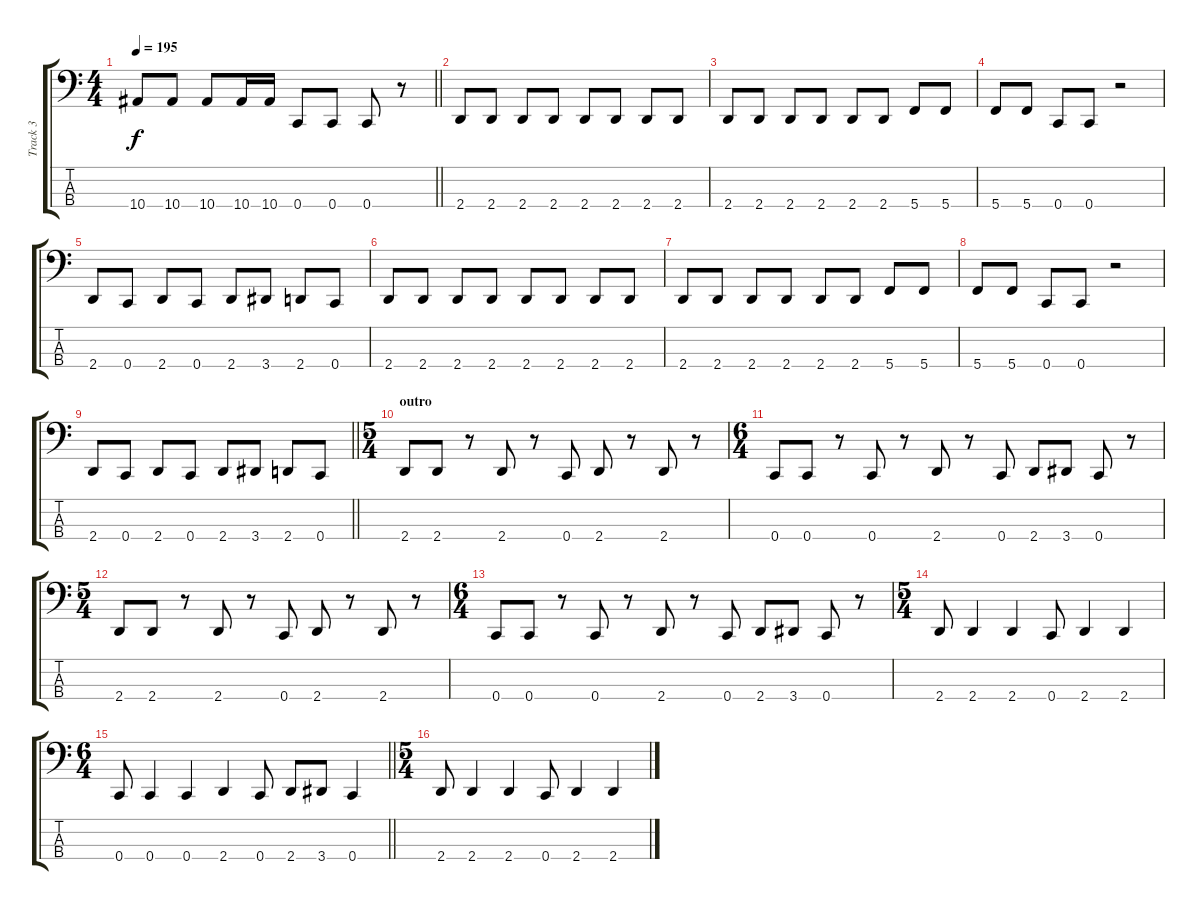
\track ("Track 3" "Track 3") {instrument electricbasspick}
\staff {score tabs}
\tuning (F2 C2 G1 C1) {hide}
\ts (4 4)
\tempo 195
\clef f4
\barLineRight lightlight
\ks c
10.4.8{dy f} 10.4.8 10.4.8 10.4.16 10.4.16 0.4.8 0.4.8 0.4.8 r.8 |
2.4.8 2.4.8 2.4.8 2.4.8 2.4.8 2.4.8 2.4.8 2.4.8 |
2.4.8 2.4.8 2.4.8 2.4.8 2.4.8 2.4.8 5.4.8 5.4.8 |
5.4.8 5.4.8 0.4.8 0.4.8 r.2 |
2.4.8 0.4.8 2.4.8 0.4.8 2.4.8 3.4.8 2.4.8 0.4.8 |
2.4.8 2.4.8 2.4.8 2.4.8 2.4.8 2.4.8 2.4.8 2.4.8 |
2.4.8 2.4.8 2.4.8 2.4.8 2.4.8 2.4.8 5.4.8 5.4.8 |
5.4.8 5.4.8 0.4.8 0.4.8 r.2 |
\barLineRight lightlight
2.4.8 0.4.8 2.4.8 0.4.8 2.4.8 3.4.8 2.4.8 0.4.8 |
\ts (5 4)
\section ("" "outro")
2.4.8 2.4.8 r.8 2.4.8 r.8 0.4.8 2.4.8 r.8 2.4.8 r.8 |
\ts (6 4)
0.4.8 0.4.8 r.8 0.4.8 r.8 2.4.8 r.8 0.4.8 2.4.8 3.4.8 0.4.8 r.8 |
\ts (5 4)
2.4.8 2.4.8 r.8 2.4.8 r.8 0.4.8 2.4.8 r.8 2.4.8 r.8 |
\ts (6 4)
0.4.8 0.4.8 r.8 0.4.8 r.8 2.4.8 r.8 0.4.8 2.4.8 3.4.8 0.4.8 r.8 |
\ts (5 4)
2.4.8 2.4.4 2.4.4 0.4.8 2.4.4 2.4.4 |
\ts (6 4)
\barLineRight lightlight
0.4.8 0.4.4 0.4.4 2.4.4 0.4.8 2.4.8 3.4.8 0.4.4 |
\ts (5 4)
2.4.8 2.4.4 2.4.4 0.4.8 2.4.4 2.4.4
